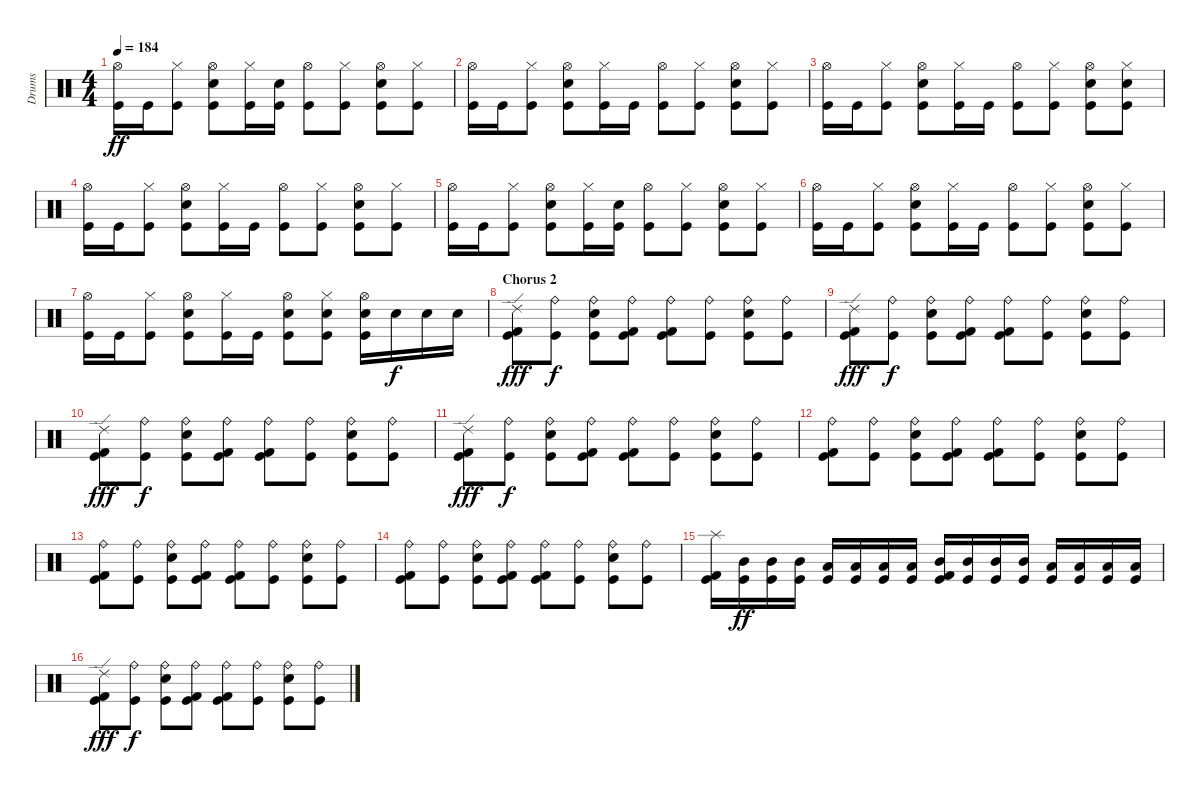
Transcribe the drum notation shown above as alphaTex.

\track ("Drums" "Drums") {instrument percussion}
\staff {score}
\articulation defaults
\ts (4 4)
\tempo 184
\clef neutral
\ks c
("Hi-Hat (open)" "Kick (hit)").16{dy ff} "Kick (hit)".16 ("Hi-Hat (closed)" "Kick (hit)").8 ("Hi-Hat (open)" "Electric Snare (hit)" "Kick (hit)").8 ("Hi-Hat (closed)" "Kick (hit)").16 ("Electric Snare (hit)" "Kick (hit)").16 ("Hi-Hat (open)" "Kick (hit)").8 ("Hi-Hat (closed)" "Kick (hit)").8 ("Hi-Hat (open)" "Electric Snare (hit)" "Kick (hit)").8 ("Hi-Hat (closed)" "Kick (hit)").8 |
("Hi-Hat (open)" "Kick (hit)").16 "Kick (hit)".16 ("Hi-Hat (closed)" "Kick (hit)").8 ("Hi-Hat (open)" "Electric Snare (hit)" "Kick (hit)").8 ("Hi-Hat (closed)" "Kick (hit)").16 "Kick (hit)".16 ("Hi-Hat (open)" "Kick (hit)").8 ("Hi-Hat (closed)" "Kick (hit)").8 ("Hi-Hat (open)" "Electric Snare (hit)" "Kick (hit)").8 ("Hi-Hat (closed)" "Kick (hit)").8 |
("Hi-Hat (open)" "Kick (hit)").16 "Kick (hit)".16 ("Hi-Hat (closed)" "Kick (hit)").8 ("Hi-Hat (open)" "Electric Snare (hit)" "Kick (hit)").8 ("Hi-Hat (closed)" "Kick (hit)").16 "Kick (hit)".16 ("Hi-Hat (open)" "Kick (hit)").8 ("Hi-Hat (closed)" "Kick (hit)").8 ("Hi-Hat (open)" "Electric Snare (hit)" "Kick (hit)").8 ("Hi-Hat (closed)" "Electric Snare (hit)" "Kick (hit)").8 |
("Hi-Hat (open)" "Kick (hit)").16 "Kick (hit)".16 ("Hi-Hat (closed)" "Kick (hit)").8 ("Hi-Hat (open)" "Electric Snare (hit)" "Kick (hit)").8 ("Hi-Hat (closed)" "Kick (hit)").16 "Kick (hit)".16 ("Hi-Hat (open)" "Kick (hit)").8 ("Hi-Hat (closed)" "Kick (hit)").8 ("Hi-Hat (open)" "Electric Snare (hit)" "Kick (hit)").8 ("Hi-Hat (closed)" "Kick (hit)").8 |
("Hi-Hat (open)" "Kick (hit)").16 "Kick (hit)".16 ("Hi-Hat (closed)" "Kick (hit)").8 ("Hi-Hat (open)" "Electric Snare (hit)" "Kick (hit)").8 ("Hi-Hat (closed)" "Kick (hit)").16 ("Electric Snare (hit)" "Kick (hit)").16 ("Hi-Hat (open)" "Kick (hit)").8 ("Hi-Hat (closed)" "Kick (hit)").8 ("Hi-Hat (open)" "Electric Snare (hit)" "Kick (hit)").8 ("Hi-Hat (closed)" "Kick (hit)").8 |
("Hi-Hat (open)" "Kick (hit)").16 "Kick (hit)".16 ("Hi-Hat (closed)" "Kick (hit)").8 ("Hi-Hat (open)" "Electric Snare (hit)" "Kick (hit)").8 ("Hi-Hat (closed)" "Kick (hit)").16 "Kick (hit)".16 ("Hi-Hat (open)" "Kick (hit)").8 ("Hi-Hat (closed)" "Kick (hit)").8 ("Hi-Hat (open)" "Electric Snare (hit)" "Kick (hit)").8 ("Hi-Hat (closed)" "Kick (hit)").8 |
("Hi-Hat (open)" "Kick (hit)").16 "Kick (hit)".16 ("Hi-Hat (closed)" "Kick (hit)").8 ("Hi-Hat (open)" "Electric Snare (hit)" "Kick (hit)").8 ("Hi-Hat (closed)" "Kick (hit)").16 "Kick (hit)".16 ("Hi-Hat (open)" "Electric Snare (hit)" "Kick (hit)").8 ("Hi-Hat (closed)" "Electric Snare (hit)" "Kick (hit)").8 ("Hi-Hat (open)" "Electric Snare (hit)" "Kick (hit)").16 "Electric Snare (hit)".16{dy f} "Electric Snare (hit)".16 "Electric Snare (hit)".16 |
\section ("" "Chorus 2")
("Ride (edge) 2" "Kick (hit) 2" "Kick (hit)").8{dy fff} ("Ride (bell)" "Kick (hit)").8{dy f} ("Ride (bell)" "Electric Snare (hit)" "Kick (hit)").8 ("Ride (bell)" "Kick (hit) 2" "Kick (hit)").8 ("Ride (bell)" "Kick (hit) 2" "Kick (hit)").8 ("Ride (bell)" "Kick (hit)").8 ("Ride (bell)" "Electric Snare (hit)" "Kick (hit)").8 ("Ride (bell)" "Kick (hit)").8 |
("Ride (edge) 2" "Kick (hit) 2" "Kick (hit)").8{dy fff} ("Ride (bell)" "Kick (hit)").8{dy f} ("Ride (bell)" "Electric Snare (hit)" "Kick (hit)").8 ("Ride (bell)" "Kick (hit) 2" "Kick (hit)").8 ("Ride (bell)" "Kick (hit) 2" "Kick (hit)").8 ("Ride (bell)" "Kick (hit)").8 ("Ride (bell)" "Electric Snare (hit)" "Kick (hit)").8 ("Ride (bell)" "Kick (hit)").8 |
("Ride (edge) 2" "Kick (hit) 2" "Kick (hit)").8{dy fff} ("Ride (bell)" "Kick (hit)").8{dy f} ("Ride (bell)" "Electric Snare (hit)" "Kick (hit)").8 ("Ride (bell)" "Kick (hit) 2" "Kick (hit)").8 ("Ride (bell)" "Kick (hit) 2" "Kick (hit)").8 ("Ride (bell)" "Kick (hit)").8 ("Ride (bell)" "Electric Snare (hit)" "Kick (hit)").8 ("Ride (bell)" "Kick (hit)").8 |
("Ride (edge) 2" "Kick (hit) 2" "Kick (hit)").8{dy fff} ("Ride (bell)" "Kick (hit)").8{dy f} ("Ride (bell)" "Electric Snare (hit)" "Kick (hit)").8 ("Ride (bell)" "Kick (hit) 2" "Kick (hit)").8 ("Ride (bell)" "Kick (hit) 2" "Kick (hit)").8 ("Ride (bell)" "Kick (hit)").8 ("Ride (bell)" "Electric Snare (hit)" "Kick (hit)").8 ("Ride (bell)" "Kick (hit)").8 |
("Ride (bell)" "Kick (hit) 2" "Kick (hit)").8 ("Ride (bell)" "Kick (hit)").8 ("Ride (bell)" "Electric Snare (hit)" "Kick (hit)").8 ("Ride (bell)" "Kick (hit) 2" "Kick (hit)").8 ("Ride (bell)" "Kick (hit) 2" "Kick (hit)").8 ("Ride (bell)" "Kick (hit)").8 ("Ride (bell)" "Electric Snare (hit)" "Kick (hit)").8 ("Ride (bell)" "Kick (hit)").8 |
("Ride (bell)" "Kick (hit) 2" "Kick (hit)").8 ("Ride (bell)" "Kick (hit)").8 ("Ride (bell)" "Electric Snare (hit)" "Kick (hit)").8 ("Ride (bell)" "Kick (hit) 2" "Kick (hit)").8 ("Ride (bell)" "Kick (hit) 2" "Kick (hit)").8 ("Ride (bell)" "Kick (hit)").8 ("Ride (bell)" "Electric Snare (hit)" "Kick (hit)").8 ("Ride (bell)" "Kick (hit)").8 |
("Ride (bell)" "Kick (hit) 2" "Kick (hit)").8 ("Ride (bell)" "Kick (hit)").8 ("Ride (bell)" "Electric Snare (hit)" "Kick (hit)").8 ("Ride (bell)" "Kick (hit) 2" "Kick (hit)").8 ("Ride (bell)" "Kick (hit) 2" "Kick (hit)").8 ("Ride (bell)" "Kick (hit)").8 ("Ride (bell)" "Electric Snare (hit)" "Kick (hit)").8 ("Ride (bell)" "Kick (hit)").8 |
("Splash (hit)" "Kick (hit) 2" "Kick (hit)").16 ("Mid Tom (hit)" "Kick (hit)").16{dy ff} ("Mid Tom (hit)" "Kick (hit)").16 ("Mid Tom (hit)" "Kick (hit)").16 ("Low Tom (hit)" "Kick (hit)").16 ("Low Tom (hit)" "Kick (hit)").16 ("Low Floor Tom (hit)" "Kick (hit)").16 ("Low Floor Tom (hit)" "Kick (hit)").16 ("Mid Tom (hit)" "Kick (hit)" "Kick (hit) 2").16 ("Mid Tom (hit)" "Kick (hit)").16 ("Mid Tom (hit)" "Kick (hit)").16 ("Mid Tom (hit)" "Kick (hit)").16 ("Low Tom (hit)" "Kick (hit)").16 ("Low Tom (hit)" "Kick (hit)").16 ("Low Floor Tom (hit)" "Kick (hit)").16 ("Low Floor Tom (hit)" "Kick (hit)").16 |
("Ride (edge) 2" "Kick (hit) 2" "Kick (hit)").8{dy fff} ("Ride (bell)" "Kick (hit)").8{dy f} ("Ride (bell)" "Electric Snare (hit)" "Kick (hit)").8 ("Ride (bell)" "Kick (hit) 2" "Kick (hit)").8 ("Ride (bell)" "Kick (hit) 2" "Kick (hit)").8 ("Ride (bell)" "Kick (hit)").8 ("Ride (bell)" "Electric Snare (hit)" "Kick (hit)").8 ("Ride (bell)" "Kick (hit)").8
